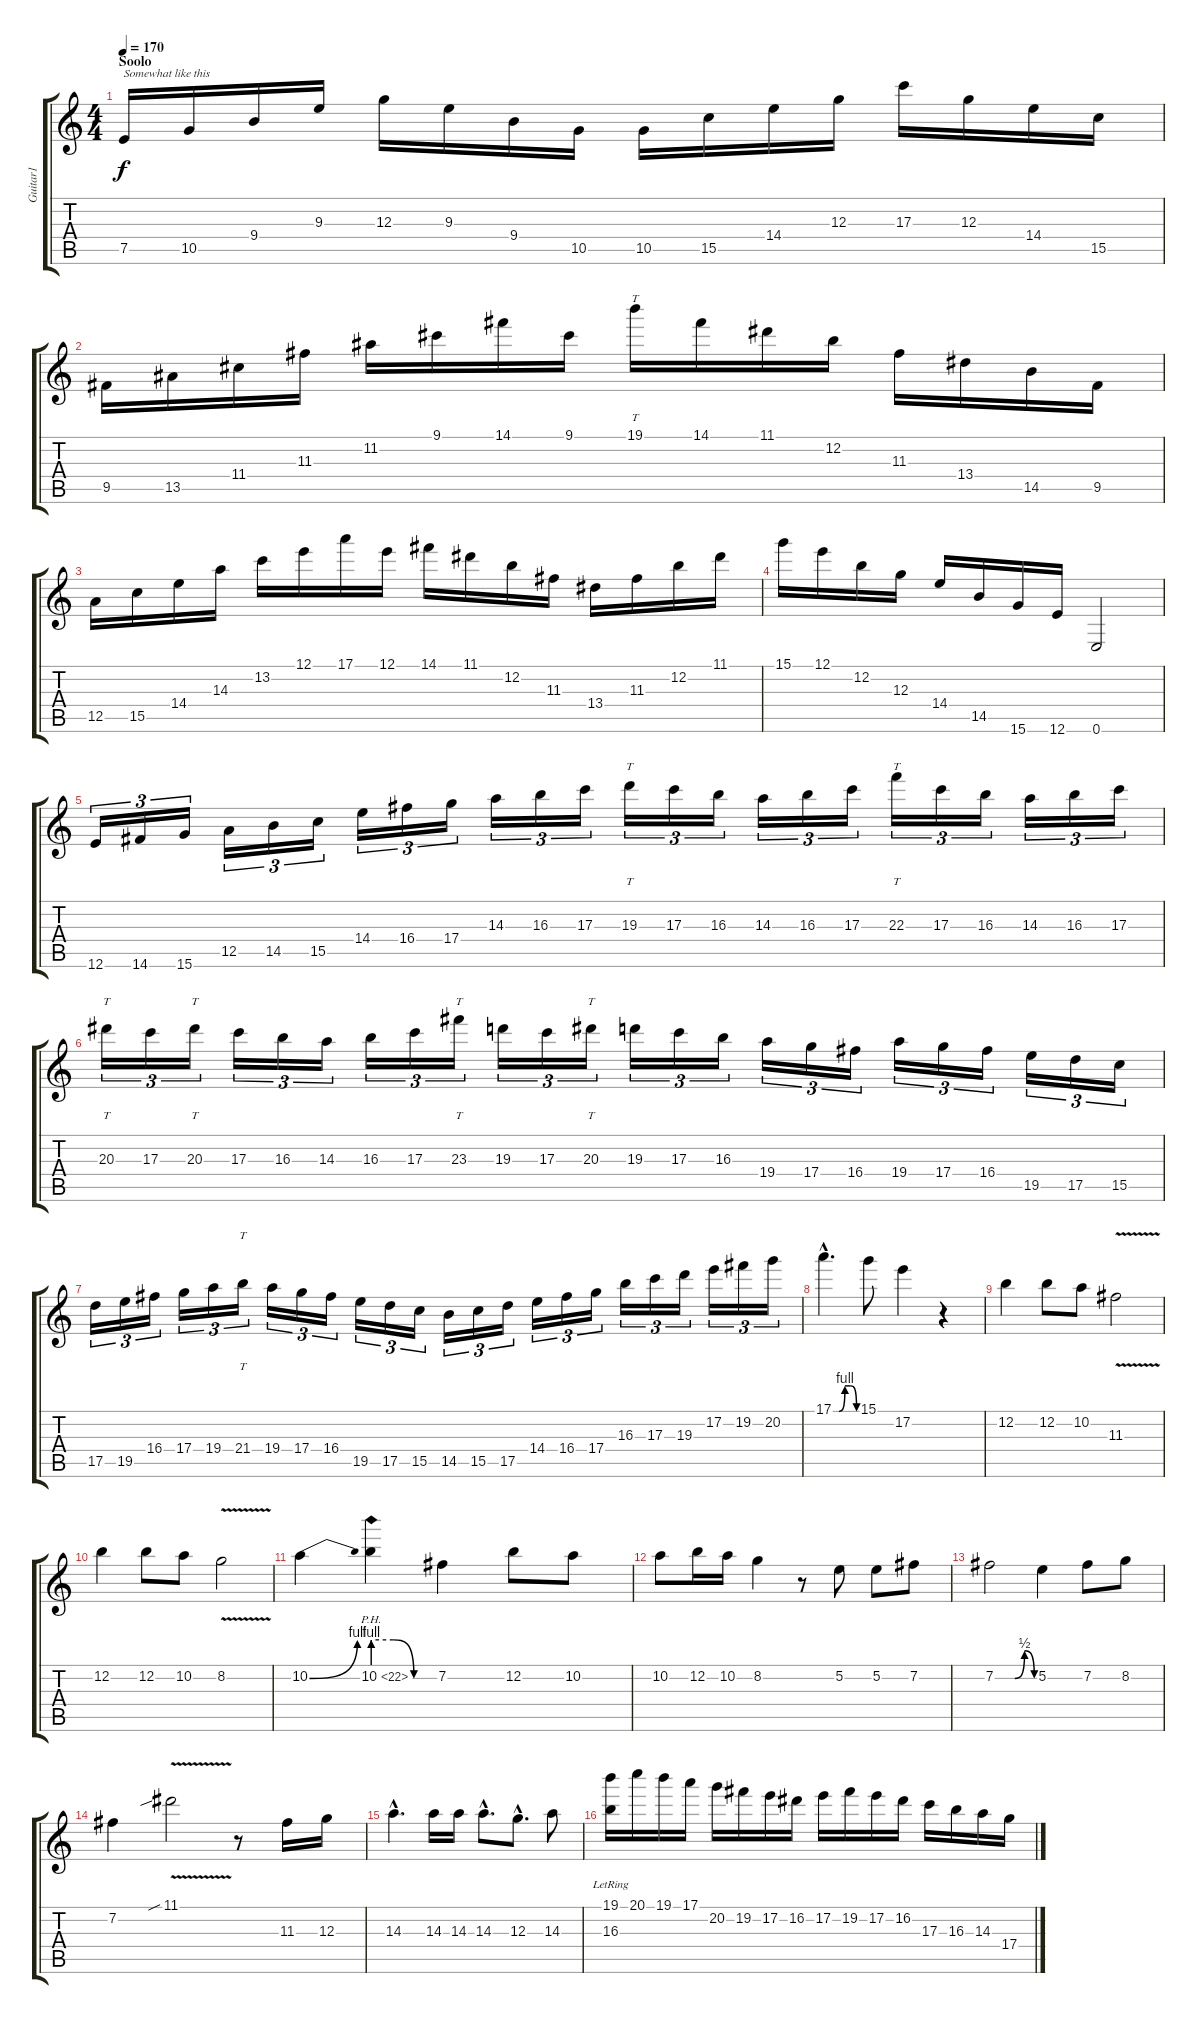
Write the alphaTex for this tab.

\track ("Guitar1" "Guitar1") {instrument distortionguitar}
\staff {score tabs}
\tuning (E4 B3 G3 D3 A2 E2) {hide}
\ts (4 4)
\section ("" "Soolo")
\tempo 170
\clef g2
\ks c
7.5.16{txt "Somewhat like this" dy f instrument overdrivenguitar} 10.5.16 9.4.16 9.3.16 12.3.16 9.3.16 9.4.16 10.5.16 10.5.16 15.5.16 14.4.16 12.3.16 17.3.16 12.3.16 14.4.16 15.5.16 |
9.5.16 13.5.16 11.4.16 11.3.16 11.2.16 9.1.16 14.1.16 9.1.16 19.1.16{tt} 14.1.16 11.1.16 12.2.16 11.3.16 13.4.16 14.5.16 9.5.16 |
12.5.16 15.5.16 14.4.16 14.3.16 13.2.16 12.1.16 17.1.16 12.1.16 14.1.16 11.1.16 12.2.16 11.3.16 13.4.16 11.3.16 12.2.16 11.1.16 |
15.1.16 12.1.16 12.2.16 12.3.16 14.4.16 14.5.16 15.6.16 12.6.16 0.6.2 |
12.6.16{tu (3 2)} 14.6.16{tu (3 2)} 15.6.16{tu (3 2)} 12.5.16{tu (3 2)} 14.5.16{tu (3 2)} 15.5.16{tu (3 2)} 14.4.16{tu (3 2)} 16.4.16{tu (3 2)} 17.4.16{tu (3 2)} 14.3.16{tu (3 2)} 16.3.16{tu (3 2)} 17.3.16{tu (3 2)} 19.3.16{tt tu (3 2)} 17.3.16{tu (3 2)} 16.3.16{tu (3 2)} 14.3.16{tu (3 2)} 16.3.16{tu (3 2)} 17.3.16{tu (3 2)} 22.3.16{tt tu (3 2)} 17.3.16{tu (3 2)} 16.3.16{tu (3 2)} 14.3.16{tu (3 2)} 16.3.16{tu (3 2)} 17.3.16{tu (3 2)} |
20.3.16{tt tu (3 2)} 17.3.16{tu (3 2)} 20.3.16{tt tu (3 2)} 17.3.16{tu (3 2)} 16.3.16{tu (3 2)} 14.3.16{tu (3 2)} 16.3.16{tu (3 2)} 17.3.16{tu (3 2)} 23.3.16{tt tu (3 2)} 19.3.16{tu (3 2)} 17.3.16{tu (3 2)} 20.3.16{tt tu (3 2)} 19.3.16{tu (3 2)} 17.3.16{tu (3 2)} 16.3.16{tu (3 2)} 19.4.16{tu (3 2)} 17.4.16{tu (3 2)} 16.4.16{tu (3 2)} 19.4.16{tu (3 2)} 17.4.16{tu (3 2)} 16.4.16{tu (3 2)} 19.5.16{tu (3 2)} 17.5.16{tu (3 2)} 15.5.16{tu (3 2)} |
17.5.16{tu (3 2)} 19.5.16{tu (3 2)} 16.4.16{tu (3 2)} 17.4.16{tu (3 2)} 19.4.16{tu (3 2)} 21.4.16{tt tu (3 2)} 19.4.16{tu (3 2)} 17.4.16{tu (3 2)} 16.4.16{tu (3 2)} 19.5.16{tu (3 2)} 17.5.16{tu (3 2)} 15.5.16{tu (3 2)} 14.5.16{tu (3 2)} 15.5.16{tu (3 2)} 17.5.16{tu (3 2)} 14.4.16{tu (3 2)} 16.4.16{tu (3 2)} 17.4.16{tu (3 2)} 16.3.16{tu (3 2)} 17.3.16{tu (3 2)} 19.3.16{tu (3 2)} 17.2.16{tu (3 2)} 19.2.16{tu (3 2)} 20.2.16{tu (3 2)} |
17.1{be (custom 0 0 15 0 30 4 45 4 60 0) hac}.4{d} 15.1.8 17.2.4 r.4 |
12.2.4 12.2.8 10.2.8 11.3{v}.2 |
12.2.4 12.2.8 10.2.8 8.2{v}.2 |
10.2{be (bend 0 0 60 4)}.4 10.2{be (custom 0 4 20 4 40 0 60 0) ph 12}.4 7.2.4 12.2.8 10.2.8 |
10.2.8 12.2.16 10.2.16 8.2.4 r.8 5.2.8 5.2.8 7.2.8 |
7.2{be (custom 0 0 30 0 45 2 60 0)}.2 5.2.4 7.2.8 8.2.8 |
7.2.4 11.1{v sib}.2 r.8 11.3.16 12.3.16 |
14.3{hac}.4{d} 14.3.16 14.3.16 14.3{hac}.8{d} 12.3{hac}.8{d} 14.3.8 |
(19.1 16.3{lr}).16 20.1.16 19.1.16 17.1.16 20.2.16 19.2.16 17.2.16 16.2.16 17.2.16 19.2.16 17.2.16 16.2.16 17.3.16 16.3.16 14.3.16 17.4.16
